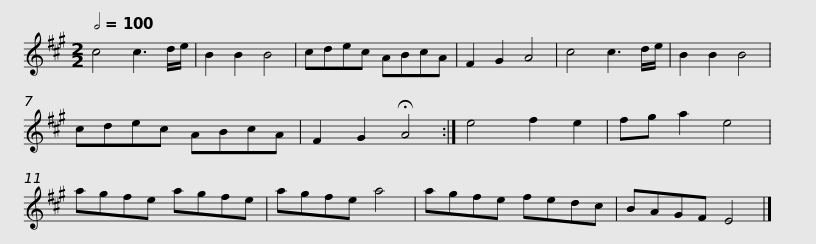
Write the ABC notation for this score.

X:1
L:1/8
Q:1/2=100
M:2/2
I:linebreak $
K:A
V:1 treble
V:1
 c4 c3 d/e/ | B2 B2 B4 | cdec ABcA | F2 G2 A4 | c4 c3 d/e/ | %5
 B2 B2 B4 | cdec ABcA | F2 G2 !fermata!A4 :| e4 f2 e2 |$ fg a2 e4 | %10
 agfe agfe | agfe a4 | agfe fedc | BAGF E4 |] %14
